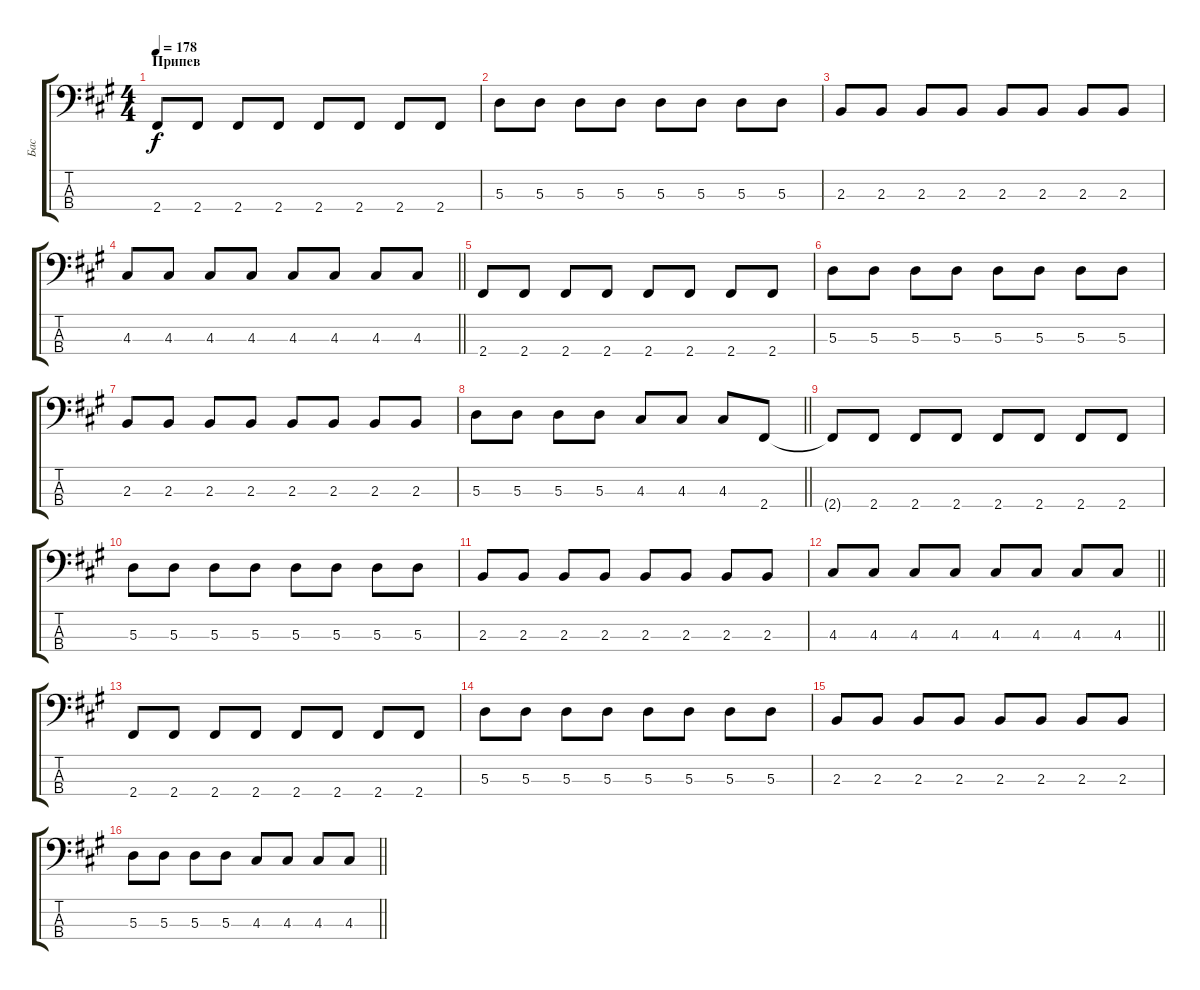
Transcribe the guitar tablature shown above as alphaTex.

\track ("Бас" "Бас") {instrument electricbassfinger}
\staff {score tabs}
\tuning (G2 D2 A1 E1) {hide}
\ts (4 4)
\section ("" "Припев")
\tempo 178
\clef f4
\ks f#minor
2.4.8{dy f} 2.4.8 2.4.8 2.4.8 2.4.8 2.4.8 2.4.8 2.4.8 |
5.3.8 5.3.8 5.3.8 5.3.8 5.3.8 5.3.8 5.3.8 5.3.8 |
2.3.8 2.3.8 2.3.8 2.3.8 2.3.8 2.3.8 2.3.8 2.3.8 |
\barLineRight lightlight
4.3.8 4.3.8 4.3.8 4.3.8 4.3.8 4.3.8 4.3.8 4.3.8 |
2.4.8 2.4.8 2.4.8 2.4.8 2.4.8 2.4.8 2.4.8 2.4.8 |
5.3.8 5.3.8 5.3.8 5.3.8 5.3.8 5.3.8 5.3.8 5.3.8 |
2.3.8 2.3.8 2.3.8 2.3.8 2.3.8 2.3.8 2.3.8 2.3.8 |
\barLineRight lightlight
5.3.8 5.3.8 5.3.8 5.3.8 4.3.8 4.3.8 4.3.8 2.4.8 |
2.4{t}.8 2.4.8 2.4.8 2.4.8 2.4.8 2.4.8 2.4.8 2.4.8 |
5.3.8 5.3.8 5.3.8 5.3.8 5.3.8 5.3.8 5.3.8 5.3.8 |
2.3.8 2.3.8 2.3.8 2.3.8 2.3.8 2.3.8 2.3.8 2.3.8 |
\barLineRight lightlight
4.3.8 4.3.8 4.3.8 4.3.8 4.3.8 4.3.8 4.3.8 4.3.8 |
2.4.8 2.4.8 2.4.8 2.4.8 2.4.8 2.4.8 2.4.8 2.4.8 |
5.3.8 5.3.8 5.3.8 5.3.8 5.3.8 5.3.8 5.3.8 5.3.8 |
2.3.8 2.3.8 2.3.8 2.3.8 2.3.8 2.3.8 2.3.8 2.3.8 |
\barLineRight lightlight
5.3.8 5.3.8 5.3.8 5.3.8 4.3.8 4.3.8 4.3.8 4.3.8
